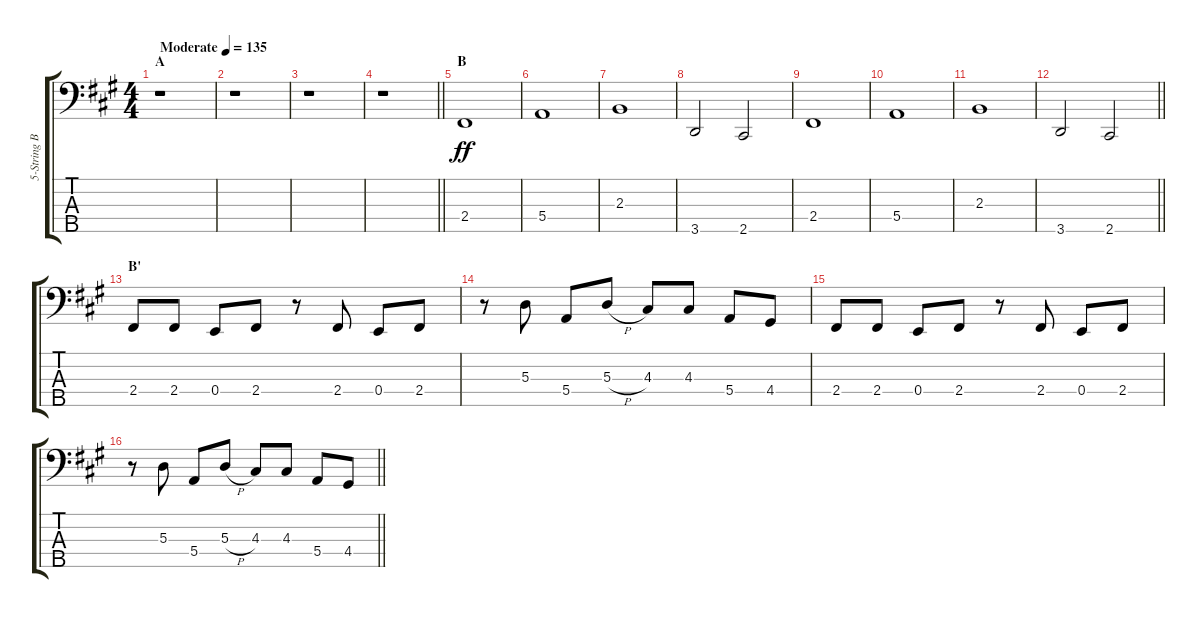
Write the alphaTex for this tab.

\track ("5-String Bass" "5-String B") {instrument electricbassfinger}
\staff {score tabs}
\tuning (G2 D2 A1 E1 B0) {hide}
\ts (4 4)
\section ("" "A")
\tempo (135 "Moderate")
\clef f4
\ks a
r.1{dy ff instrument electricbassfinger} |
r.1 |
r.1 |
\barLineRight lightlight
r.1 |
\section ("" "B")
2.4.1 |
5.4.1 |
2.3.1 |
3.5.2 2.5.2 |
2.4.1 |
5.4.1 |
2.3.1 |
\barLineRight lightlight
3.5.2 2.5.2 |
\section ("" "B'")
2.4.8 2.4.8 0.4.8 2.4.8 r.8 2.4.8 0.4.8 2.4.8 |
r.8 5.3.8 5.4.8 5.3{h}.8 4.3.8 4.3.8 5.4.8 4.4.8 |
2.4.8 2.4.8 0.4.8 2.4.8 r.8 2.4.8 0.4.8 2.4.8 |
\barLineRight lightlight
r.8 5.3.8 5.4.8 5.3{h}.8 4.3.8 4.3.8 5.4.8 4.4.8
